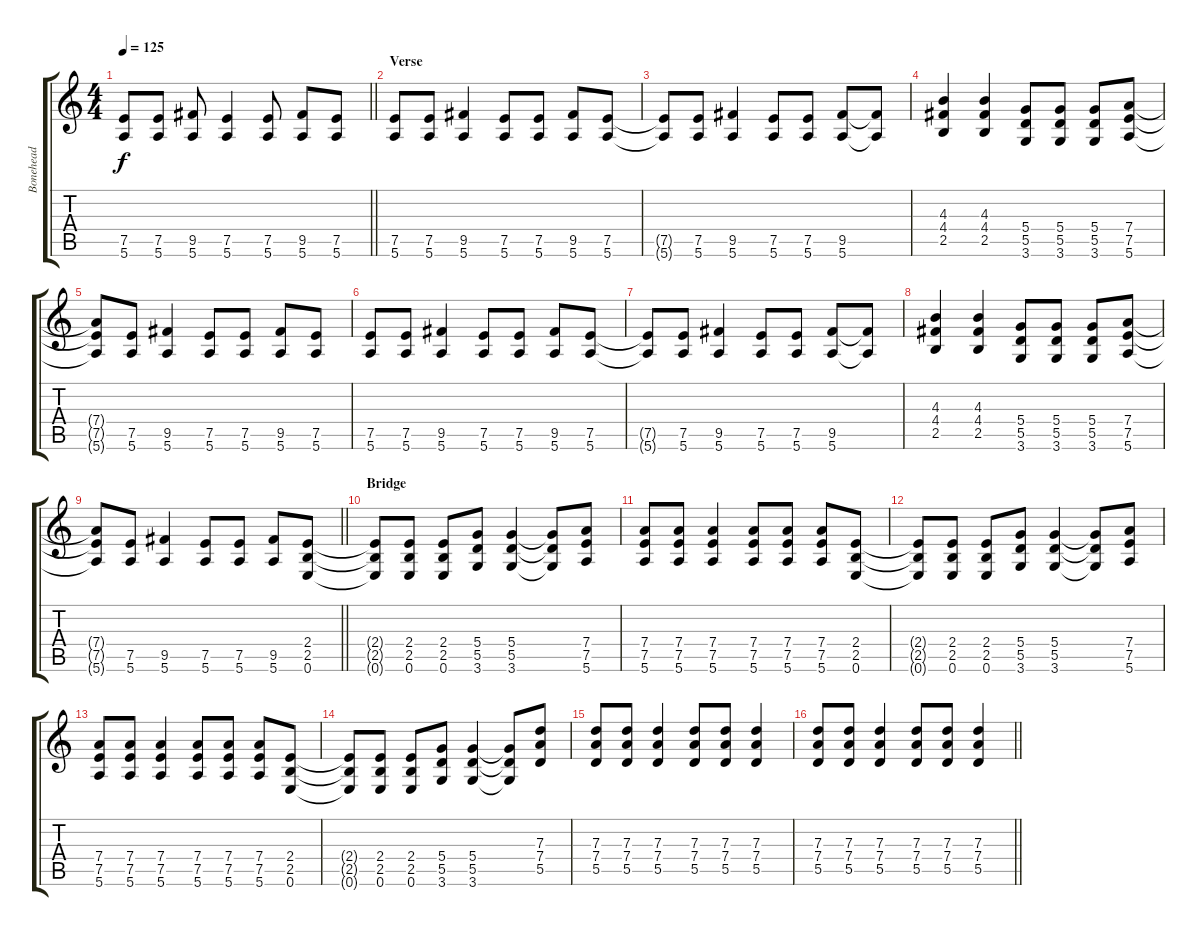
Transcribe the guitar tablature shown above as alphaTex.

\track ("Bonehead" "Bonehead") {instrument overdrivenguitar}
\staff {score tabs}
\tuning (E4 B3 G3 D3 A2 E2) {hide}
\ts (4 4)
\tempo 125
\clef g2
\barLineRight lightlight
\ks c
(7.5{t} 5.6{t}).8{dy f} (7.5 5.6).8 (9.5 5.6).8 (7.5 5.6).4 (7.5 5.6).8 (9.5 5.6).8 (7.5 5.6).8 |
\section ("" "Verse")
(7.5 5.6).8 (7.5 5.6).8 (9.5 5.6).4 (7.5 5.6).8 (7.5 5.6).8 (9.5 5.6).8 (7.5 5.6).8 |
(7.5{t} 5.6{t}).8 (7.5 5.6).8 (9.5 5.6).4 (7.5 5.6).8 (7.5 5.6).8 (9.5 5.6).8 (9.5{t} 5.6{t}).8 |
(4.3 4.4 2.5).4 (4.3 4.4 2.5).4 (5.4 5.5 3.6).8 (5.4 5.5 3.6).8 (5.4 5.5 3.6).8 (7.4 7.5 5.6).8 |
(7.4{t} 7.5{t} 5.6{t}).8 (7.5 5.6).8 (9.5 5.6).4 (7.5 5.6).8 (7.5 5.6).8 (9.5 5.6).8 (7.5 5.6).8 |
(7.5 5.6).8 (7.5 5.6).8 (9.5 5.6).4 (7.5 5.6).8 (7.5 5.6).8 (9.5 5.6).8 (7.5 5.6).8 |
(7.5{t} 5.6{t}).8 (7.5 5.6).8 (9.5 5.6).4 (7.5 5.6).8 (7.5 5.6).8 (9.5 5.6).8 (9.5{t} 5.6{t}).8 |
(4.3 4.4 2.5).4 (4.3 4.4 2.5).4 (5.4 5.5 3.6).8 (5.4 5.5 3.6).8 (5.4 5.5 3.6).8 (7.4 7.5 5.6).8 |
\barLineRight lightlight
(7.4{t} 7.5{t} 5.6{t}).8 (7.5 5.6).8 (9.5 5.6).4 (7.5 5.6).8 (7.5 5.6).8 (9.5 5.6).8 (2.4 2.5 0.6).8 |
\section ("" "Bridge")
(2.4{t} 2.5{t} 0.6{t}).8 (2.4 2.5 0.6).8 (2.4 2.5 0.6).8 (5.4 5.5 3.6).8 (5.4 5.5 3.6).4 (5.4{t} 5.5{t} 3.6{t}).8 (7.4 7.5 5.6).8 |
(7.4 7.5 5.6).8 (7.4 7.5 5.6).8 (7.4 7.5 5.6).4 (7.4 7.5 5.6).8 (7.4 7.5 5.6).8 (7.4 7.5 5.6).8 (2.4 2.5 0.6).8 |
(2.4{t} 2.5{t} 0.6{t}).8 (2.4 2.5 0.6).8 (2.4 2.5 0.6).8 (5.4 5.5 3.6).8 (5.4 5.5 3.6).4 (5.4{t} 5.5{t} 3.6{t}).8 (7.4 7.5 5.6).8 |
(7.4 7.5 5.6).8 (7.4 7.5 5.6).8 (7.4 7.5 5.6).4 (7.4 7.5 5.6).8 (7.4 7.5 5.6).8 (7.4 7.5 5.6).8 (2.4 2.5 0.6).8 |
(2.4{t} 2.5{t} 0.6{t}).8 (2.4 2.5 0.6).8 (2.4 2.5 0.6).8 (5.4 5.5 3.6).8 (5.4 5.5 3.6).4 (5.4{t} 5.5{t} 3.6{t}).8 (7.3 7.4 5.5).8 |
(7.3 7.4 5.5).8 (7.3 7.4 5.5).8 (7.3 7.4 5.5).4 (7.3 7.4 5.5).8 (7.3 7.4 5.5).8 (7.3 7.4 5.5).4 |
\barLineRight lightlight
(7.3 7.4 5.5).8 (7.3 7.4 5.5).8 (7.3 7.4 5.5).4 (7.3 7.4 5.5).8 (7.3 7.4 5.5).8 (7.3 7.4 5.5).4
